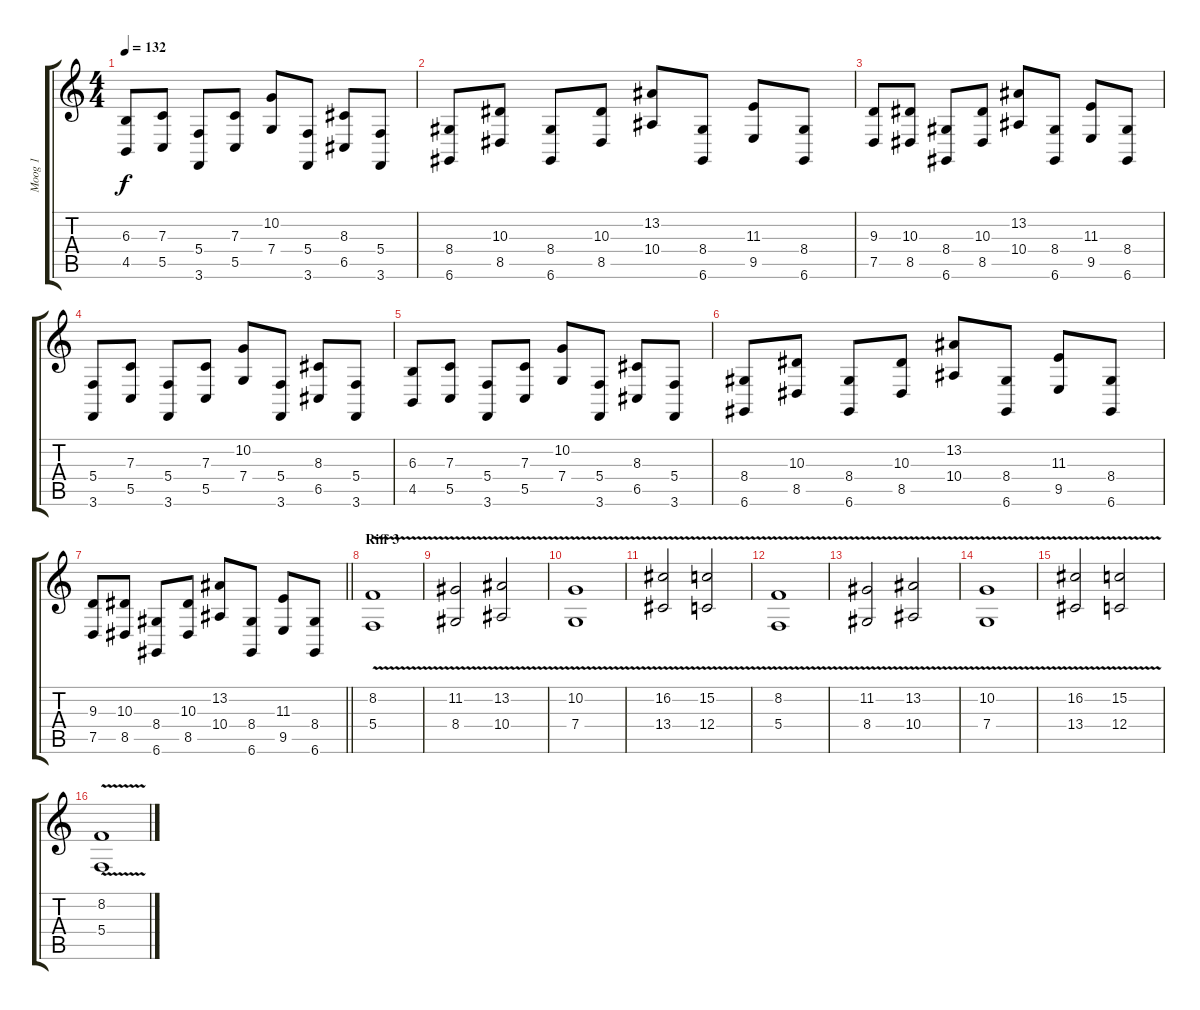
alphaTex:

\track ("Moog 1" "Moog 1") {instrument churchorgan}
\staff {score tabs}
\tuning (D4 A3 F3 C3 G2 D2) {hide}
\ts (4 4)
\tempo 132
\clef g2
\ks c
(6.3 4.5).8{dy f} (7.3 5.5).8 (5.4 3.6).8 (7.3 5.5).8 (10.2 7.4).8 (5.4 3.6).8 (8.3 6.5).8 (5.4 3.6).8 |
(8.4 6.6).8 (10.3 8.5).8 (8.4 6.6).8 (10.3 8.5).8 (13.2 10.4).8 (8.4 6.6).8 (11.3 9.5).8 (8.4 6.6).8 |
(9.3 7.5).8 (10.3 8.5).8 (8.4 6.6).8 (10.3 8.5).8 (13.2 10.4).8 (8.4 6.6).8 (11.3 9.5).8 (8.4 6.6).8 |
(5.4 3.6).8 (7.3 5.5).8 (5.4 3.6).8 (7.3 5.5).8 (10.2 7.4).8 (5.4 3.6).8 (8.3 6.5).8 (5.4 3.6).8 |
(6.3 4.5).8 (7.3 5.5).8 (5.4 3.6).8 (7.3 5.5).8 (10.2 7.4).8 (5.4 3.6).8 (8.3 6.5).8 (5.4 3.6).8 |
(8.4 6.6).8 (10.3 8.5).8 (8.4 6.6).8 (10.3 8.5).8 (13.2 10.4).8 (8.4 6.6).8 (11.3 9.5).8 (8.4 6.6).8 |
\barLineRight lightlight
(9.3 7.5).8 (10.3 8.5).8 (8.4 6.6).8 (10.3 8.5).8 (13.2 10.4).8 (8.4 6.6).8 (11.3 9.5).8 (8.4 6.6).8 |
\section ("" "Riff 3")
(8.2{v} 5.4{v}).1 |
(11.2{v} 8.4{v}).2 (13.2{v} 10.4{v}).2 |
(10.2{v} 7.4{v}).1 |
(16.2{v} 13.4{v}).2 (15.2{v} 12.4{v}).2 |
(8.2{v} 5.4{v}).1 |
(11.2{v} 8.4{v}).2 (13.2{v} 10.4{v}).2 |
(10.2{v} 7.4{v}).1 |
(16.2{v} 13.4{v}).2 (15.2{v} 12.4{v}).2 |
(8.2{v} 5.4{v}).1
